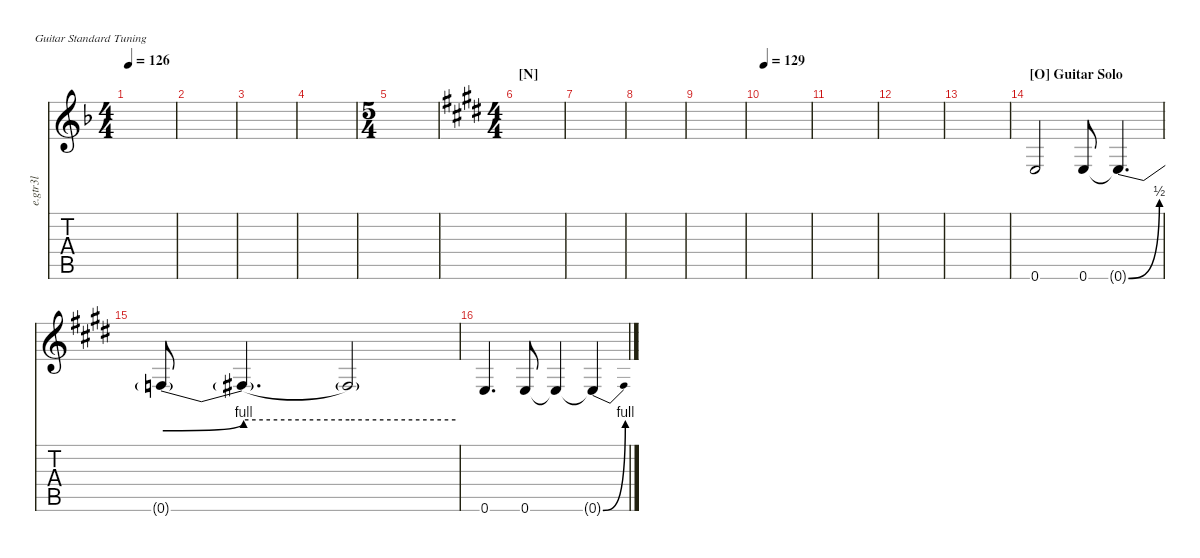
\defaultSystemsLayout 4
\hideDynamics
\bracketExtendMode nobrackets
\track ("E.Guitar III (Left)" "e.gtr3l") {instrument distortionguitar}
\staff {score tabs}
\tuning (E4 B3 G3 D3 A2 E2)
\ts (4 4)
\tempo 126
\clef g2
\ks f
|
|
|
|
\ts (5 4)
\beaming (8 6 4)
|
\ts (4 4)
\beaming (8 2 2 2 2)
\section ("N" "")
\ks e
|
|
|
|
\tempo 129
|
|
|
|
\section ("O" "Guitar Solo")
0.6{acc forcenatural}.2{beam Up} 0.6{acc forcenatural}.8{beam Up} 0.6{be (bend 0 0 59.4 2) t acc forcenatural}.4{d beam Up} |
0.6{be (bend 0 2 59.4 4) t}.8{beam Up} 0.6{be (hold 0 4 60 4) t}.4{d beam Up} 0.6{be (hold 0 4 60 4) t}.2{beam Up} |
0.6{acc forcenatural}.4{d beam Up} 0.6{acc forcenatural}.8{beam Up} 0.6{t acc forcenatural}.4{beam Up} 0.6{be (bend 0 0 59.4 4) t acc forcenatural}.4{beam Up}
